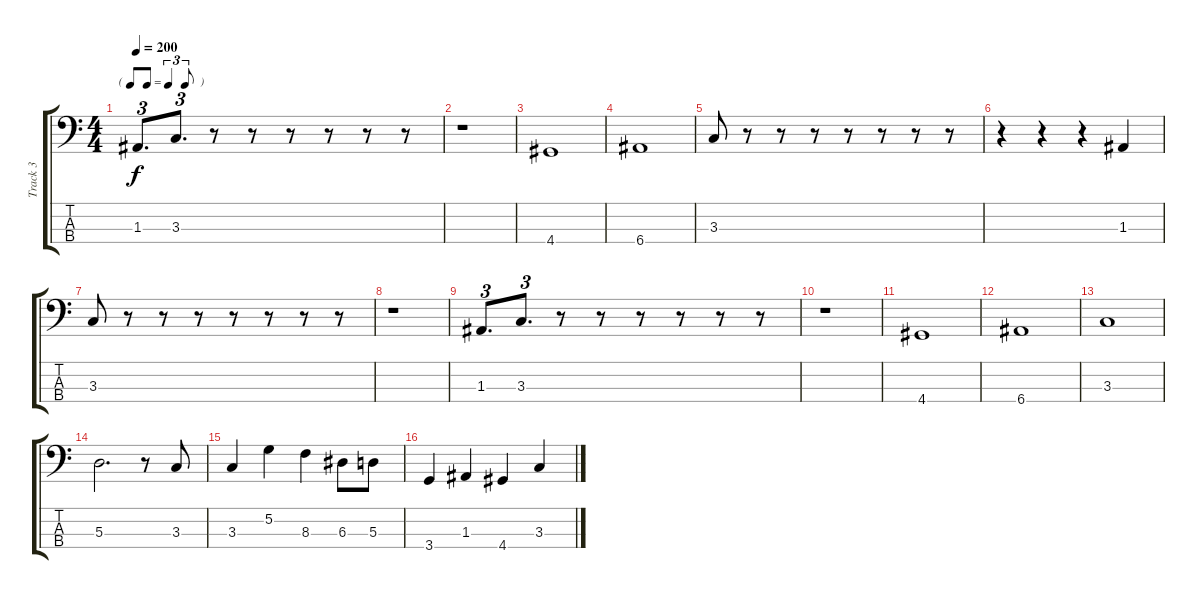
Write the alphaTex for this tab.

\track ("Track 3" "Track 3") {instrument electricbassfinger}
\staff {score tabs}
\tuning (G2 D2 A1 E1) {hide}
\ts (4 4)
\tf triplet8th
\tempo 200
\clef f4
\ks c
1.3.8{d tu (3 2) dy f} 3.3.8{d tu (3 2)} r.8 r.8 r.8 r.8 r.8 r.8 |
r.1 |
4.4.1 |
6.4.1 |
3.3.8 r.8 r.8 r.8 r.8 r.8 r.8 r.8 |
r.4 r.4 r.4 1.3.4 |
3.3.8 r.8 r.8 r.8 r.8 r.8 r.8 r.8 |
r.1 |
1.3.8{d tu (3 2)} 3.3.8{d tu (3 2)} r.8 r.8 r.8 r.8 r.8 r.8 |
r.1 |
4.4.1 |
6.4.1 |
3.3.1 |
5.3.2{d} r.8 3.3.8 |
3.3.4 5.2.4 8.3.4 6.3.8 5.3.8 |
3.4.4 1.3.4 4.4.4 3.3.4
